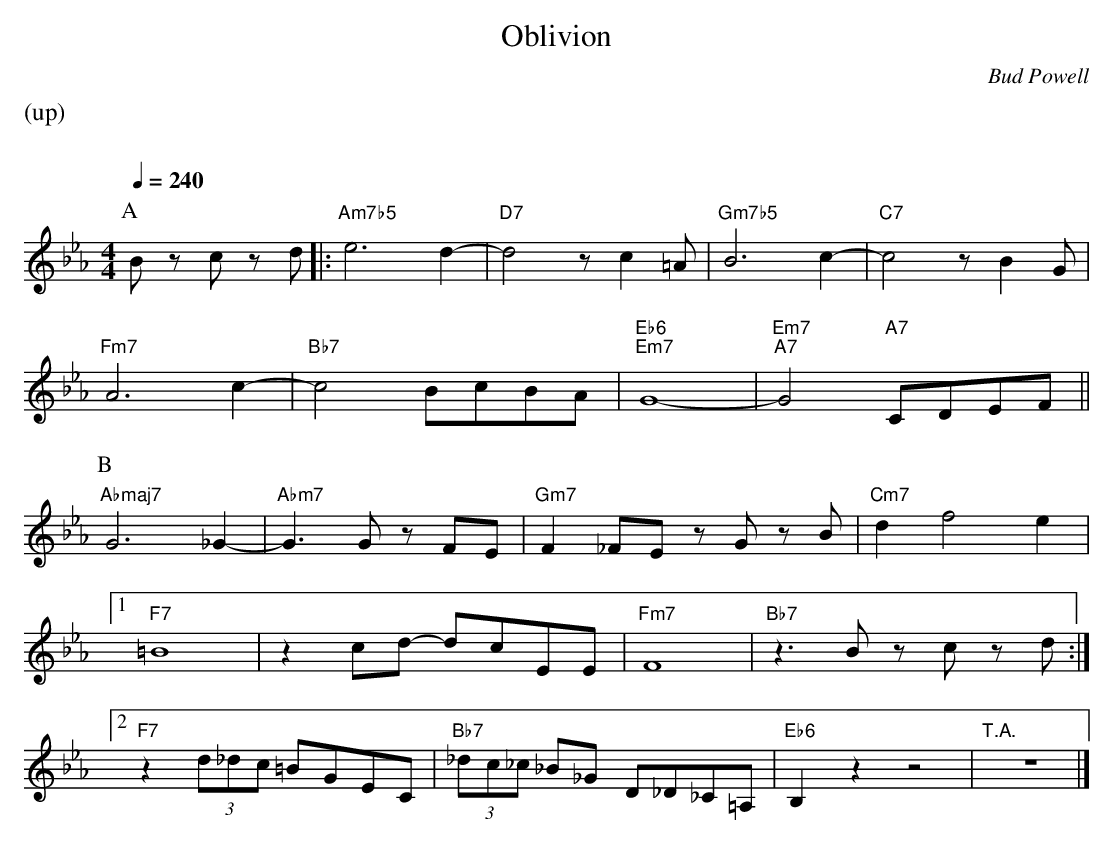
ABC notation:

X:1
T:Oblivion
M:4/4
L:1/4
C:Bud Powell
Q:1/4=240
K:Eb
%%text (up)
%%vskip 20
P:A
B/ z/c/ z/d/ |: "Am7b5"e3d- | "D7"d2 z/c=A/ | "Gm7b5"B3c- | "C7"c2 z/BG/ |
"Fm7"A3c- | "Bb7"c2 B/c/B/A/ | "Eb6""Em7"G4- | "Em7""A7"G2 "A7"" "C/D/E/F/ ||
P:B
"Abmaj7"G3_G- | "Abm7"G>G z/F/E/ | "Gm7"F_F/E/ z/G/ z/B/ | "Cm7"df2e |
[1"F7"=B4 | zc/d/- d/c/E/E/ | "Fm7"F4 | "Bb7"z>B z/c/ z/d/ :|
[2"F7"z(3d/_d/c/ =B/G/E/C/ | "Bb7"(3_d/c/_c/ _B/_G/ D/_D/_C/=A,/ | "Eb6"B,z z2 | "T.A."z4 |]
